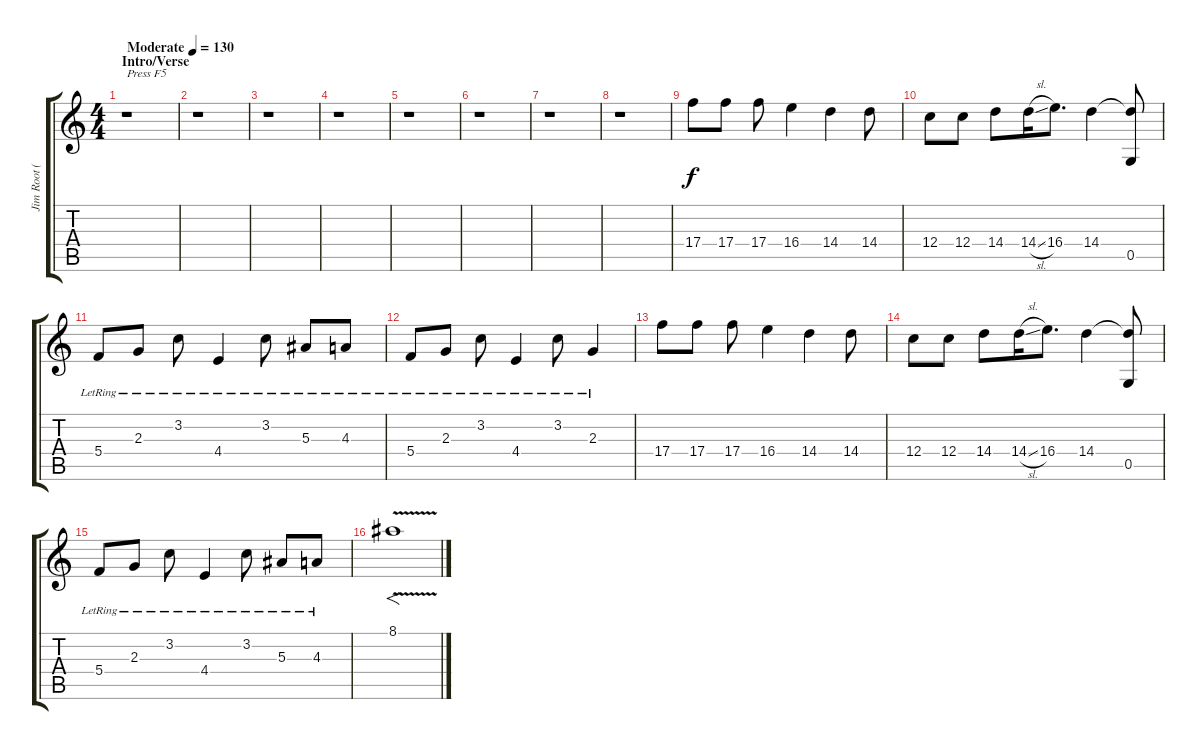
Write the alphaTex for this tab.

\track ("Jim Root (Clean)" "Jim Root (") {instrument electricguitarclean}
\staff {score tabs}
\tuning (D4 A3 F3 C3 G2 C2) {hide}
\ts (4 4)
\section ("" "Intro/Verse")
\tempo (130 "Moderate")
\clef g2
\ks c
r.1{txt "Press F5" dy f instrument electricguitarclean} |
r.1 |
r.1 |
r.1 |
r.1 |
r.1 |
r.1 |
r.1 |
17.4.8 17.4.8 17.4.8 16.4.4 14.4.4 14.4.8 |
12.4.8 12.4.8 14.4.8 14.4{sl}.16 16.4.8{d} 14.4.4 (14.4{t} 0.5).8 |
5.4{lr}.8 2.3{lr}.8 3.2{lr}.8 4.4{lr}.4 3.2{lr}.8 5.3{lr}.8 4.3{lr}.8 |
5.4{lr}.8 2.3{lr}.8 3.2{lr}.8 4.4{lr}.4 3.2{lr}.8 2.3{lr}.4 |
17.4.8 17.4.8 17.4.8 16.4.4 14.4.4 14.4.8 |
12.4.8 12.4.8 14.4.8 14.4{sl}.16 16.4.8{d} 14.4.4 (14.4{t} 0.5).8 |
5.4{lr}.8 2.3{lr}.8 3.2{lr}.8 4.4{lr}.4 3.2{lr}.8 5.3{lr}.8 4.3{lr}.8 |
8.1{v}.1{f volume 6 instrument overdrivenguitar}
